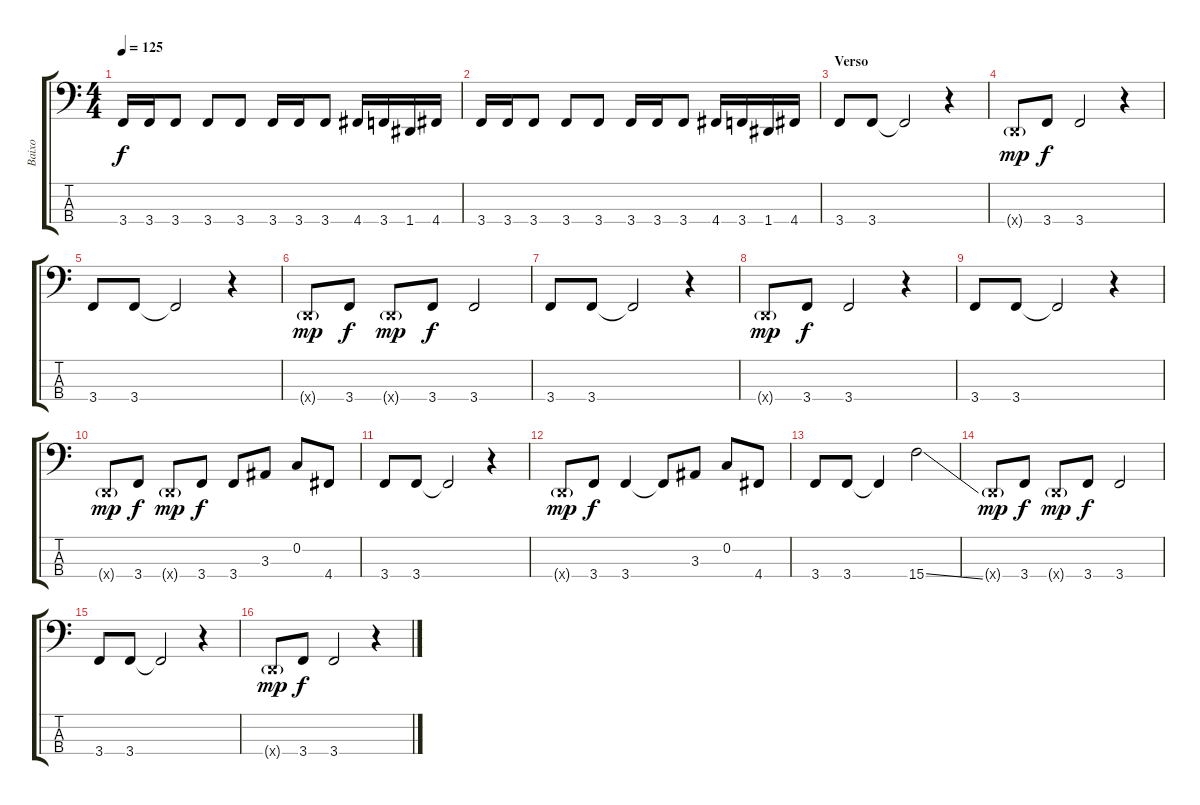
\track ("Baixo" "Baixo") {instrument electricbassfinger}
\staff {score tabs}
\tuning (F2 C2 G1 D1) {hide}
\ts (4 4)
\tempo 125
\clef f4
\ks c
3.4.16{dy f} 3.4.16 3.4.8 3.4.8 3.4.8 3.4.16 3.4.16 3.4.8 4.4.16 3.4.16 1.4.16 4.4.16 |
3.4.16 3.4.16 3.4.8 3.4.8 3.4.8 3.4.16 3.4.16 3.4.8 4.4.16 3.4.16 1.4.16 4.4.16 |
\section ("" "Verso")
3.4.8 3.4.8 3.4{t}.2 r.4 |
0.4{g x}.8{dy mp} 3.4.8{dy f} 3.4.2 r.4 |
3.4.8 3.4.8 3.4{t}.2 r.4 |
0.4{g x}.8{dy mp} 3.4.8{dy f} 0.4{g x}.8{dy mp} 3.4.8{dy f} 3.4.2 |
3.4.8 3.4.8 3.4{t}.2 r.4 |
0.4{g x}.8{dy mp} 3.4.8{dy f} 3.4.2 r.4 |
3.4.8 3.4.8 3.4{t}.2 r.4 |
0.4{g x}.8{dy mp} 3.4.8{dy f} 0.4{g x}.8{dy mp} 3.4.8{dy f} 3.4.8 3.3.8 0.2.8 4.4.8 |
3.4.8 3.4.8 3.4{t}.2 r.4 |
0.4{g x}.8{dy mp} 3.4.8{dy f} 3.4.4 3.4{t}.8 3.3.8 0.2.8 4.4.8 |
3.4.8 3.4.8 3.4{t}.4 15.4{ss}.2 |
0.4{g x}.8{dy mp} 3.4.8{dy f} 0.4{g x}.8{dy mp} 3.4.8{dy f} 3.4.2 |
3.4.8 3.4.8 3.4{t}.2 r.4 |
0.4{g x}.8{dy mp} 3.4.8{dy f} 3.4.2 r.4
